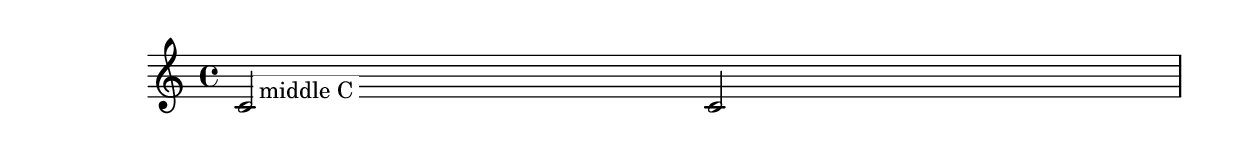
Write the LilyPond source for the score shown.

%% Do not edit this file; it is auto-generated from LSR http://lsr.dsi.unimi.it
%% This file is in the public domain.
\version "2.11.53"

\header {
  lsrtags = "editorial-annotations, text"

  texidoces = "
La instrucción @code{\whiteout} intercala un rectángulo blanco
debajo de un elemento de marcado.  Este rectángulo blanco no tapa
a ningún otro objeto gráfico, puesto que las líneas del pentagrama
están en una capa inferior a la de la mayor parte de los otros
objetos.

"
  doctitlees = "Poner en blanco las líneas del pentagrama utilizando la instrucción \whiteout"

  texidoc = "
The @code{\\whiteout} command underlays a markup with a white box. 
Since staff lines are in a lower layer than most other grobs, this
white box will not overlap any other grob. 

"
  doctitle = "Blanking staff lines using the \\whiteout command"
} % begin verbatim
\layout { ragged-right = ##f }
\relative c' {
  \override TextScript #'extra-offset = #'(2 . 4)
  c2-\markup { \whiteout \pad-markup #0.5 "middle C" } c
} 
